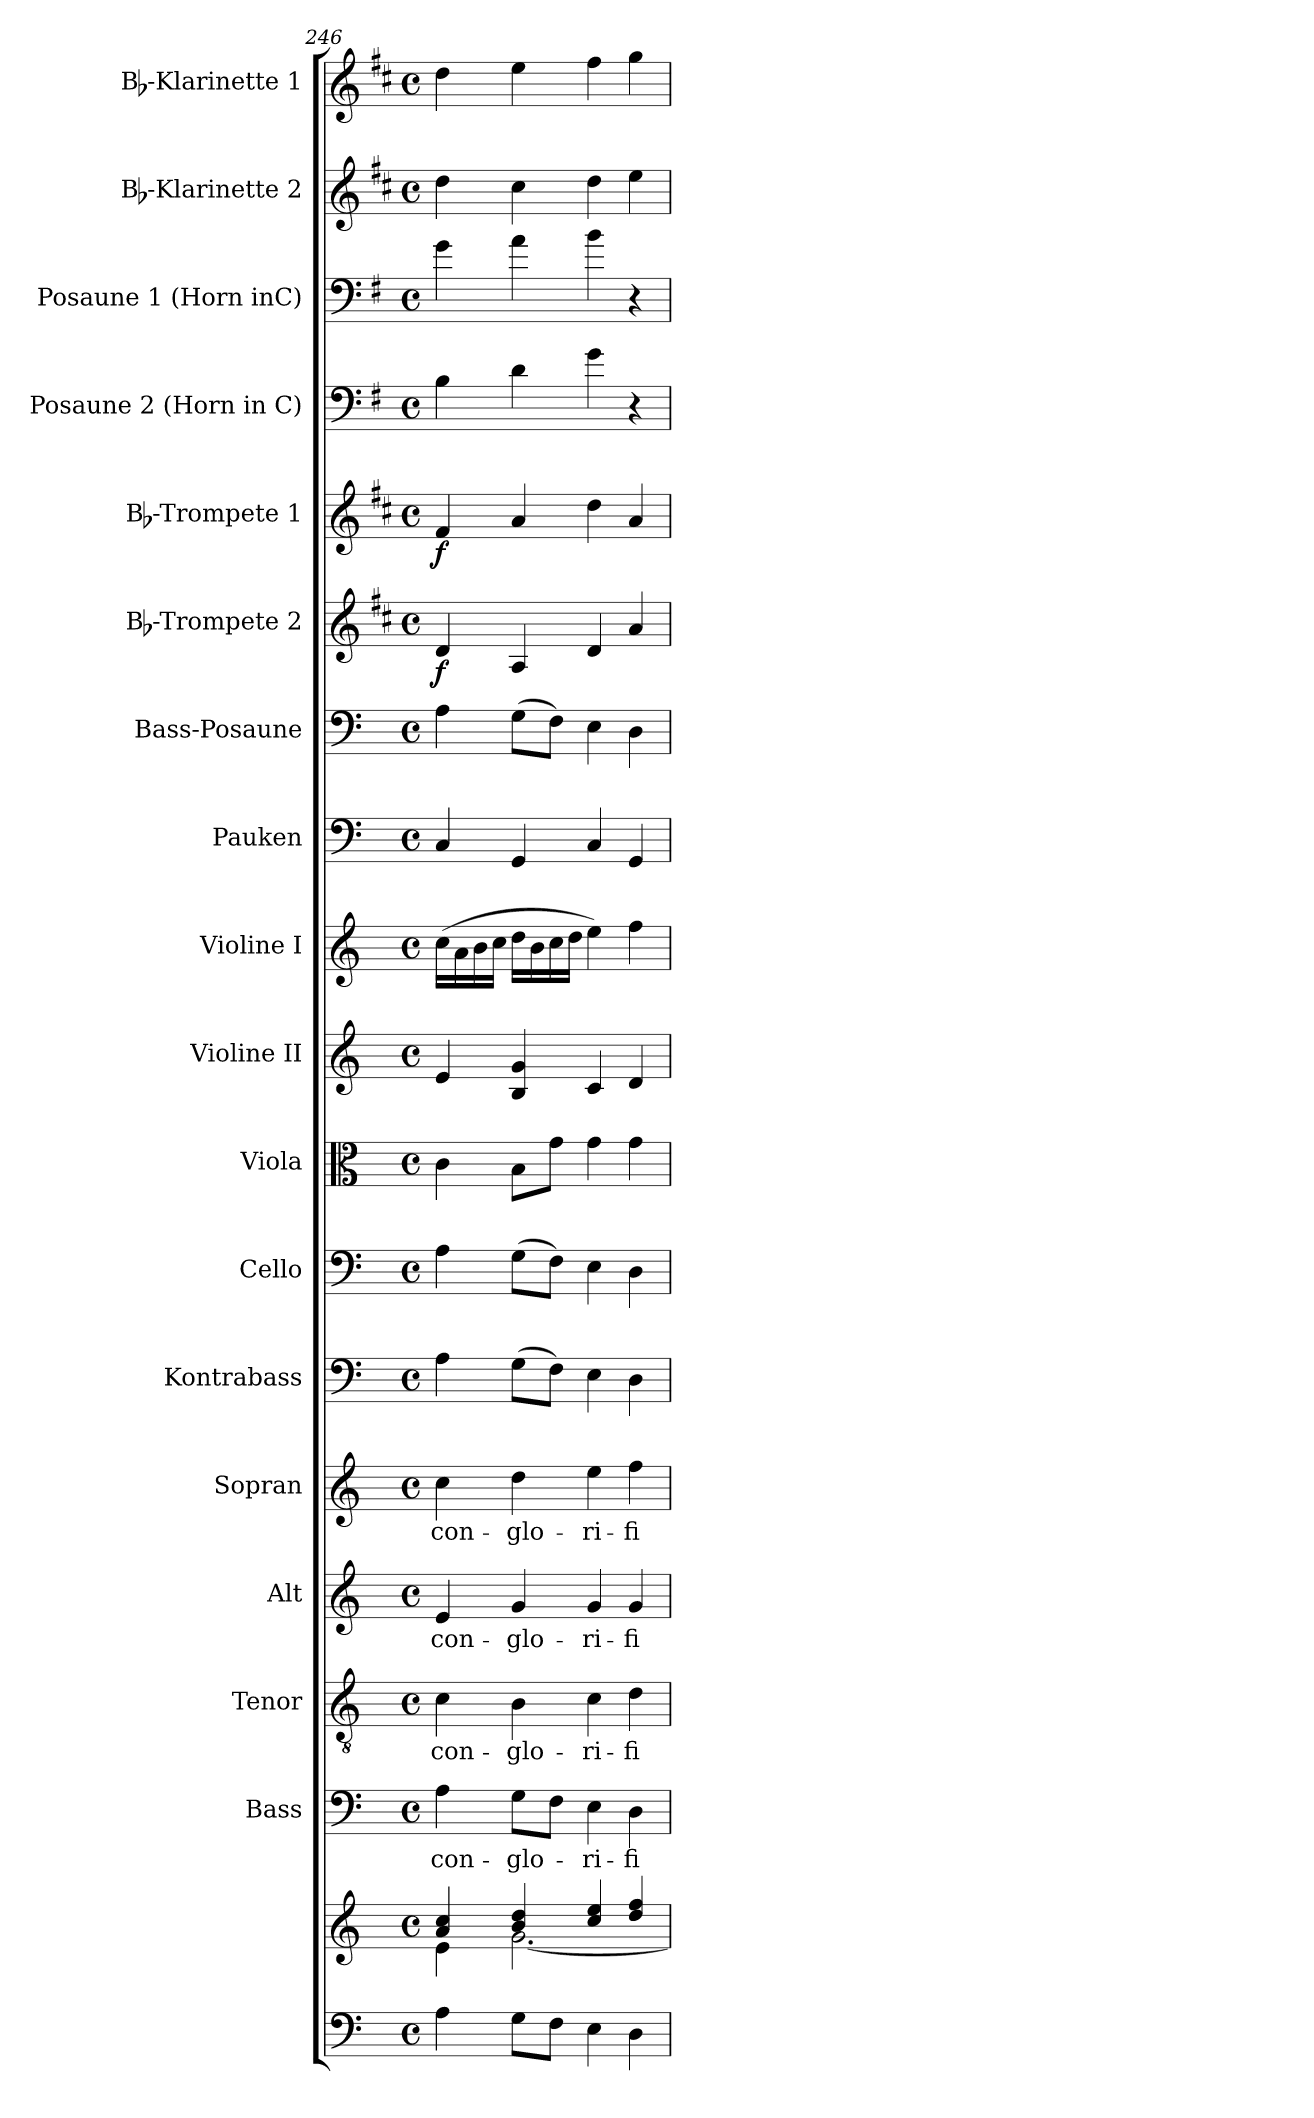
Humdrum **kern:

**kern	**kern	**kern	**text	**kern	**text	**kern	**text	**kern	**text	**kern	**kern	**kern	**kern	**kern	**kern	**kern	**kern	**dynam	**kern	**dynam	**kern	**kern	**kern	**kern
*part18	*part18	*part17	*part17	*part16	*part16	*part15	*part15	*part14	*part14	*part13	*part12	*part11	*part10	*part9	*part8	*part7	*part6	*part6	*part5	*part5	*part4	*part3	*part2	*part1
*staff19	*staff18	*staff17	*staff17	*staff16	*staff16	*staff15	*staff15	*staff14	*staff14	*staff13	*staff12	*staff11	*staff10	*staff9	*staff8	*staff7	*staff6	*staff6	*staff5	*staff5	*staff4	*staff3	*staff2	*staff1
*	*	*I"Bass	*	*I"Tenor	*	*I"Alt	*	*I"Sopran	*	*I"Kontrabass	*I"Cello	*I"Viola	*I"Violine II	*I"Violine I	*I"Pauken	*I"Bass-Posaune	*I"Bb-Trompete 2	*	*I"Bb-Trompete 1	*	*I"Posaune 2 (Horn in C)	*I"Posaune 1 (Horn inC)	*I"Bb-Klarinette 2	*I"Bb-Klarinette 1
*	*	*I'B.	*	*I'T.	*	*I'A.	*	*I'S.	*	*I'Kb.	*	*I'Vla.	*I'Vl. II	*I'Vl. I	*I'Pk.	*I'B-Pos.	*I'Bb Trp. 2	*	*I'Bb Trp. 1	*	*I'Pos. 2	*I'Pos. 1	*I'Bb Kl. 2	*I'Bb Kl. 1
*clefF4	*clefG2	*clefF4	*	*clefGv2	*	*clefG2	*	*clefG2	*	*clefF4	*clefF4	*clefC3	*clefG2	*clefG2	*clefF4	*clefF4	*clefG2	*	*clefG2	*	*clefF4	*clefF4	*clefG2	*clefG2
*	*	*	*	*	*	*	*	*	*	*ITrd7c12	*	*	*	*	*	*	*ITrd1c2	*	*ITrd1c2	*	*ITrd4c7	*ITrd4c7	*ITrd1c2	*ITrd1c2
*k[]	*k[]	*k[]	*	*k[]	*	*k[]	*	*k[]	*	*k[]	*k[]	*k[]	*k[]	*k[]	*k[]	*k[]	*k[]	*	*k[]	*	*k[]	*k[]	*k[]	*k[]
*C:	*C:	*C:	*	*C:	*	*C:	*	*C:	*	*C:	*C:	*C:	*C:	*C:	*C:	*C:	*C:	*	*C:	*	*C:	*C:	*C:	*C:
*M4/4	*M4/4	*M4/4	*	*M4/4	*	*M4/4	*	*M4/4	*	*M4/4	*M4/4	*M4/4	*M4/4	*M4/4	*M4/4	*M4/4	*M4/4	*	*M4/4	*	*M4/4	*M4/4	*M4/4	*M4/4
*met(c)	*met(c)	*met(c)	*	*met(c)	*	*met(c)	*	*met(c)	*	*met(c)	*met(c)	*met(c)	*met(c)	*met(c)	*met(c)	*met(c)	*met(c)	*	*met(c)	*	*met(c)	*met(c)	*met(c)	*met(c)
=246	=246	=246	=246	=246	=246	=246	=246	=246	=246	=246	=246	=246	=246	=246	=246	=246	=246	=246	=246	=246	=246	=246	=246	=246
*	*^	*	*	*	*	*	*	*	*	*	*	*	*	*	*	*	*	*	*	*	*	*	*	*
!	!	!	!	!LO:LY:b	!	!LO:LY:b	!	!LO:LY:b	!	!LO:LY:b	!	!	!	!	!	!	!	!	!LO:DY:b	!	!LO:DY:b	!	!	!	!
4A\	4a/ 4cc/	4e\	4A\	con-	4c\	con-	4e/	con-	4cc\	con-	4AA\	4A\	4c\	4e/	(>16cc\LL	4C/	4A\	4c/	f	4e/	f	4E\	4c\	4cc\	4cc\
.	.	.	.	.	.	.	.	.	.	.	.	.	.	.	16a\	.	.	.	.	.	.	.	.	.	.
.	.	.	.	.	.	.	.	.	.	.	.	.	.	.	16b\	.	.	.	.	.	.	.	.	.	.
.	.	.	.	.	.	.	.	.	.	.	.	.	.	.	16cc\JJ	.	.	.	.	.	.	.	.	.	.
!	!	!	!	!LO:LY:b	!	!LO:LY:b	!	!LO:LY:b	!	!LO:LY:b	!	!	!	!	!	!	!	!	!	!	!	!	!	!	!
8G\L	4b/ 4dd/	[<2.g\	8G\L	-glo-	4B\	-glo-	4g/	-glo-	4dd\	-glo-	(>8GG\L	(>8G\L	8B\L	4B/ 4g/	16dd\LL	4GG/	(>8G\L	4G/	.	4g/	.	4G\	4d\	4b\	4dd\
.	.	.	.	.	.	.	.	.	.	.	.	.	.	.	16b\	.	.	.	.	.	.	.	.	.	.
8F\J	.	.	8F\J	.	.	.	.	.	.	.	8FF\J)	8F\J)	8g\J	.	16cc\	.	8F\J)	.	.	.	.	.	.	.	.
.	.	.	.	.	.	.	.	.	.	.	.	.	.	.	16dd\JJ	.	.	.	.	.	.	.	.	.	.
!	!	!	!	!LO:LY:b	!	!LO:LY:b	!	!LO:LY:b	!	!LO:LY:b	!	!	!	!	!	!	!	!	!	!	!	!	!	!	!
4E\	4cc/ 4ee/	.	4E\	-ri-	4c\	-ri-	4g/	-ri-	4ee\	-ri-	4EE\	4E\	4g\	4c/	4ee\)	4C/	4E\	4c/	.	4cc\	.	4c\	4e\	4cc\	4ee\
!	!	!	!	!LO:LY:b	!	!LO:LY:b	!	!LO:LY:b	!	!LO:LY:b	!	!	!	!	!	!	!	!	!	!	!	!	!	!	!
4D\	4dd/ 4ff/	.	4D\	-fi-	4d\	-fi-	4g/	-fi-	4ff\	-fi-	4DD\	4D\	4g\	4d/	4ff\	4GG/	4D\	4g/	.	4g/	.	4r	4r	4dd\	4ff\
*	*v	*v	*	*	*	*	*	*	*	*	*	*	*	*	*	*	*	*	*	*	*	*	*	*	*
=	=	=	=	=	=	=	=	=	=	=	=	=	=	=	=	=	=	=	=	=	=	=	=	=
*-	*-	*-	*-	*-	*-	*-	*-	*-	*-	*-	*-	*-	*-	*-	*-	*-	*-	*-	*-	*-	*-	*-	*-	*-
